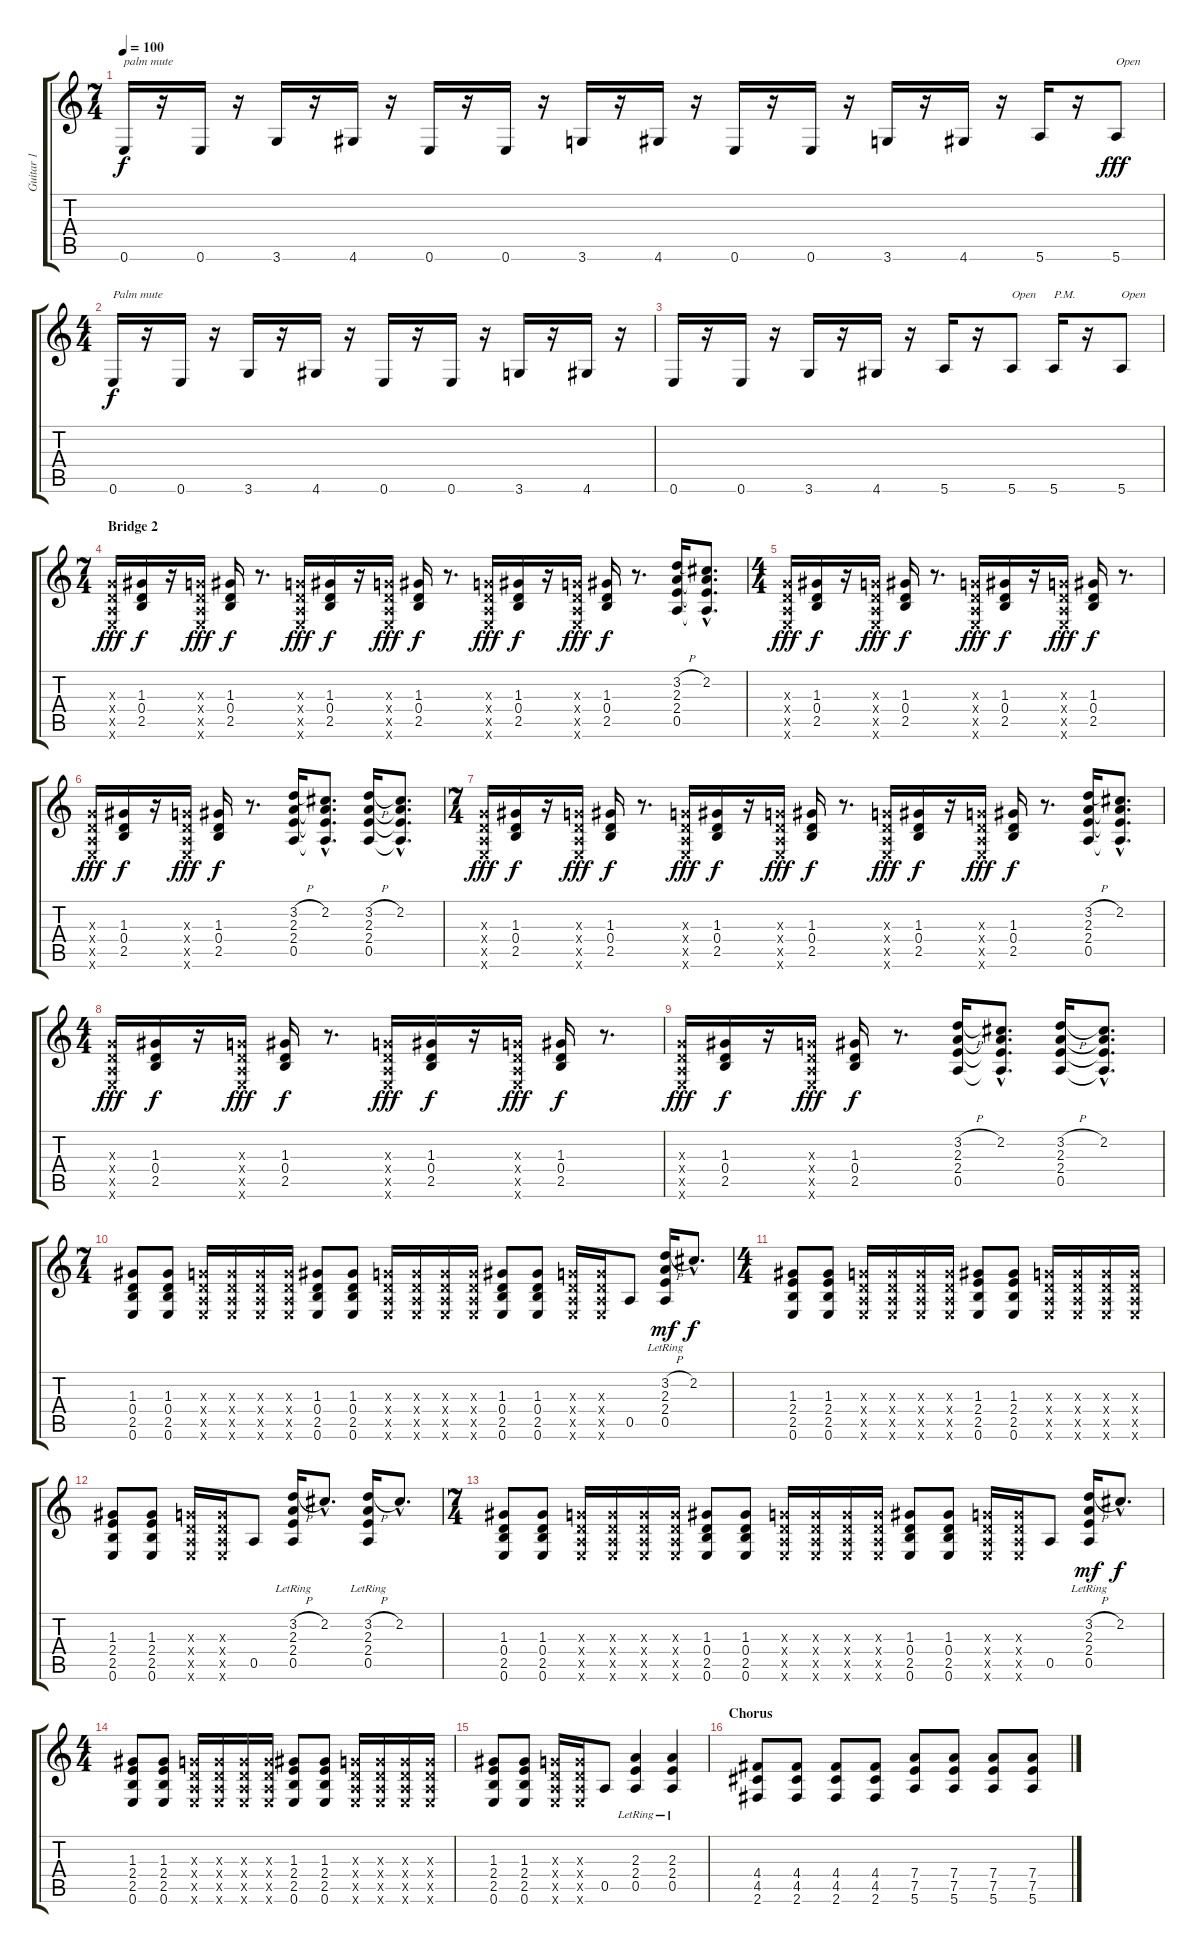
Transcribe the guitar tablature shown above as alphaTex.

\track ("Guitar 1" "Guitar 1") {instrument distortionguitar}
\staff {score tabs}
\tuning (E4 B3 G3 D3 A2 E2) {hide}
\ts (7 4)
\tempo 100
\clef g2
\ks c
0.6.16{txt "palm mute" dy f volume 6} r.16 0.6.16 r.16 3.6.16 r.16 4.6.16 r.16 0.6.16 r.16 0.6.16 r.16 3.6.16 r.16 4.6.16 r.16 0.6.16 r.16 0.6.16 r.16 3.6.16 r.16 4.6.16 r.16 5.6.16 r.16 5.6.8{txt "Open" dy fff} |
\ts (4 4)
0.6.16{txt "Palm mute" dy f volume 6} r.16 0.6.16 r.16 3.6.16 r.16 4.6.16 r.16 0.6.16 r.16 0.6.16 r.16 3.6.16 r.16 4.6.16 r.16 |
0.6.16 r.16 0.6.16 r.16 3.6.16 r.16 4.6.16 r.16 5.6.16 r.16 5.6.8{txt "Open"} 5.6.16{txt "P.M."} r.16 5.6.8{txt "Open"} |
\ts (7 4)
\section ("" "Bridge 2")
(0.3{x} 0.4{x} 0.5{x} 0.6{x}).16{dy fff volume 9} (1.3 0.4 2.5).16{dy f} r.16 (0.3{x} 0.4{x} 0.5{x} 0.6{x}).16{dy fff} (1.3 0.4 2.5).16{dy f} r.8{d} (0.3{x} 0.4{x} 0.5{x} 0.6{x}).16{dy fff} (1.3 0.4 2.5).16{dy f} r.16 (0.3{x} 0.4{x} 0.5{x} 0.6{x}).16{dy fff} (1.3 0.4 2.5).16{dy f} r.8{d} (0.3{x} 0.4{x} 0.5{x} 0.6{x}).16{dy fff} (1.3 0.4 2.5).16{dy f} r.16 (0.3{x} 0.4{x} 0.5{x} 0.6{x}).16{dy fff} (1.3 0.4 2.5).16{dy f} r.8{d} (3.2{h} 2.3 2.4 0.5).16 (2.2{hac} 2.3{hac t} 2.4{hac t} 0.5{hac t}).8{d} |
\ts (4 4)
(0.3{x} 0.4{x} 0.5{x} 0.6{x}).16{dy fff volume 8} (1.3 0.4 2.5).16{dy f volume 13} r.16 (0.3{x} 0.4{x} 0.5{x} 0.6{x}).16{dy fff} (1.3 0.4 2.5).16{dy f} r.8{d} (0.3{x} 0.4{x} 0.5{x} 0.6{x}).16{dy fff} (1.3 0.4 2.5).16{dy f} r.16 (0.3{x} 0.4{x} 0.5{x} 0.6{x}).16{dy fff} (1.3 0.4 2.5).16{dy f} r.8{d} |
(0.3{x} 0.4{x} 0.5{x} 0.6{x}).16{dy fff} (1.3 0.4 2.5).16{dy f} r.16 (0.3{x} 0.4{x} 0.5{x} 0.6{x}).16{dy fff} (1.3 0.4 2.5).16{dy f} r.8{d} (3.2{h} 2.3 2.4 0.5).16 (2.2{hac} 2.3{hac t} 2.4{hac t} 0.5{hac t}).8{d} (3.2{h} 2.3 2.4 0.5).16 (2.2{hac} 2.3{hac t} 2.4{hac t} 0.5{hac t}).8{d} |
\ts (7 4)
(0.3{x} 0.4{x} 0.5{x} 0.6{x}).16{dy fff volume 13} (1.3 0.4 2.5).16{dy f} r.16 (0.3{x} 0.4{x} 0.5{x} 0.6{x}).16{dy fff} (1.3 0.4 2.5).16{dy f} r.8{d} (0.3{x} 0.4{x} 0.5{x} 0.6{x}).16{dy fff} (1.3 0.4 2.5).16{dy f} r.16 (0.3{x} 0.4{x} 0.5{x} 0.6{x}).16{dy fff} (1.3 0.4 2.5).16{dy f} r.8{d} (0.3{x} 0.4{x} 0.5{x} 0.6{x}).16{dy fff} (1.3 0.4 2.5).16{dy f} r.16 (0.3{x} 0.4{x} 0.5{x} 0.6{x}).16{dy fff} (1.3 0.4 2.5).16{dy f} r.8{d} (3.2{h} 2.3 2.4 0.5).16 (2.2{hac} 2.3{hac t} 2.4{hac t} 0.5{hac t}).8{d} |
\ts (4 4)
(0.3{x} 0.4{x} 0.5{x} 0.6{x}).16{dy fff volume 13} (1.3 0.4 2.5).16{dy f} r.16 (0.3{x} 0.4{x} 0.5{x} 0.6{x}).16{dy fff} (1.3 0.4 2.5).16{dy f} r.8{d} (0.3{x} 0.4{x} 0.5{x} 0.6{x}).16{dy fff} (1.3 0.4 2.5).16{dy f} r.16 (0.3{x} 0.4{x} 0.5{x} 0.6{x}).16{dy fff} (1.3 0.4 2.5).16{dy f} r.8{d} |
(0.3{x} 0.4{x} 0.5{x} 0.6{x}).16{dy fff} (1.3 0.4 2.5).16{dy f} r.16 (0.3{x} 0.4{x} 0.5{x} 0.6{x}).16{dy fff} (1.3 0.4 2.5).16{dy f} r.8{d} (3.2{h} 2.3 2.4 0.5).16 (2.2{hac} 2.3{hac t} 2.4{hac t} 0.5{hac t}).8{d} (3.2{h} 2.3 2.4 0.5).16 (2.2{hac} 2.3{hac t} 2.4{hac t} 0.5{hac t}).8{d} |
\ts (7 4)
(1.3 0.4 2.5 0.6).8{volume 13} (1.3 0.4 2.5 0.6).8 (0.3{x} 0.4{x} 0.5{x} 0.6{x}).16 (0.3{x} 0.4{x} 0.5{x} 0.6{x}).16 (0.3{x} 0.4{x} 0.5{x} 0.6{x}).16 (0.3{x} 0.4{x} 0.5{x} 0.6{x}).16 (1.3 0.4 2.5 0.6).8 (1.3 0.4 2.5 0.6).8 (0.3{x} 0.4{x} 0.5{x} 0.6{x}).16 (0.3{x} 0.4{x} 0.5{x} 0.6{x}).16 (0.3{x} 0.4{x} 0.5{x} 0.6{x}).16 (0.3{x} 0.4{x} 0.5{x} 0.6{x}).16 (1.3 0.4 2.5 0.6).8 (1.3 0.4 2.5 0.6).8 (0.3{x} 0.4{x} 0.5{x} 0.6{x}).16 (0.3{x} 0.4{x} 0.5{x} 0.6{x}).16 0.5.8 (3.2{h} 2.3{lr} 2.4{lr} 0.5{lr}).16{dy mf} 2.2{hac}.8{d dy f} |
\ts (4 4)
(1.3 2.4 2.5 0.6).8 (1.3 2.4 2.5 0.6).8 (0.3{x} 0.4{x} 0.5{x} 0.6{x}).16 (0.3{x} 0.4{x} 0.5{x} 0.6{x}).16 (0.3{x} 0.4{x} 0.5{x} 0.6{x}).16 (0.3{x} 0.4{x} 0.5{x} 0.6{x}).16 (1.3 2.4 2.5 0.6).8 (1.3 2.4 2.5 0.6).8 (0.3{x} 0.4{x} 0.5{x} 0.6{x}).16 (0.3{x} 0.4{x} 0.5{x} 0.6{x}).16 (0.3{x} 0.4{x} 0.5{x} 0.6{x}).16 (0.3{x} 0.4{x} 0.5{x} 0.6{x}).16 |
(1.3 2.4 2.5 0.6).8 (1.3 2.4 2.5 0.6).8 (0.3{x} 0.4{x} 0.5{x} 0.6{x}).16 (0.3{x} 0.4{x} 0.5{x} 0.6{x}).16 0.5.8 (3.2{h} 2.3{lr} 2.4{lr} 0.5{lr}).16 2.2{hac}.8{d} (3.2{h} 2.3{lr} 2.4{lr} 0.5{lr}).16 2.2{hac}.8{d} |
\ts (7 4)
(1.3 0.4 2.5 0.6).8 (1.3 0.4 2.5 0.6).8 (0.3{x} 0.4{x} 0.5{x} 0.6{x}).16 (0.3{x} 0.4{x} 0.5{x} 0.6{x}).16 (0.3{x} 0.4{x} 0.5{x} 0.6{x}).16 (0.3{x} 0.4{x} 0.5{x} 0.6{x}).16 (1.3 0.4 2.5 0.6).8 (1.3 0.4 2.5 0.6).8 (0.3{x} 0.4{x} 0.5{x} 0.6{x}).16 (0.3{x} 0.4{x} 0.5{x} 0.6{x}).16 (0.3{x} 0.4{x} 0.5{x} 0.6{x}).16 (0.3{x} 0.4{x} 0.5{x} 0.6{x}).16 (1.3 0.4 2.5 0.6).8 (1.3 0.4 2.5 0.6).8 (0.3{x} 0.4{x} 0.5{x} 0.6{x}).16 (0.3{x} 0.4{x} 0.5{x} 0.6{x}).16 0.5.8 (3.2{h} 2.3{lr} 2.4{lr} 0.5{lr}).16{dy mf} 2.2{hac}.8{d dy f} |
\ts (4 4)
(1.3 2.4 2.5 0.6).8 (1.3 2.4 2.5 0.6).8 (0.3{x} 0.4{x} 0.5{x} 0.6{x}).16 (0.3{x} 0.4{x} 0.5{x} 0.6{x}).16 (0.3{x} 0.4{x} 0.5{x} 0.6{x}).16 (0.3{x} 0.4{x} 0.5{x} 0.6{x}).16 (1.3 2.4 2.5 0.6).8 (1.3 2.4 2.5 0.6).8 (0.3{x} 0.4{x} 0.5{x} 0.6{x}).16 (0.3{x} 0.4{x} 0.5{x} 0.6{x}).16 (0.3{x} 0.4{x} 0.5{x} 0.6{x}).16 (0.3{x} 0.4{x} 0.5{x} 0.6{x}).16 |
(1.3 2.4 2.5 0.6).8 (1.3 2.4 2.5 0.6).8 (0.3{x} 0.4{x} 0.5{x} 0.6{x}).16 (0.3{x} 0.4{x} 0.5{x} 0.6{x}).16 0.5.8 (2.3{lr} 2.4{lr} 0.5{lr}).4 (2.3{lr} 2.4{lr} 0.5{lr}).4 |
\section ("" "Chorus")
(4.4 4.5 2.6).8 (4.4 4.5 2.6).8 (4.4 4.5 2.6).8 (4.4 4.5 2.6).8 (7.4 7.5 5.6).8 (7.4 7.5 5.6).8 (7.4 7.5 5.6).8 (7.4 7.5 5.6).8
